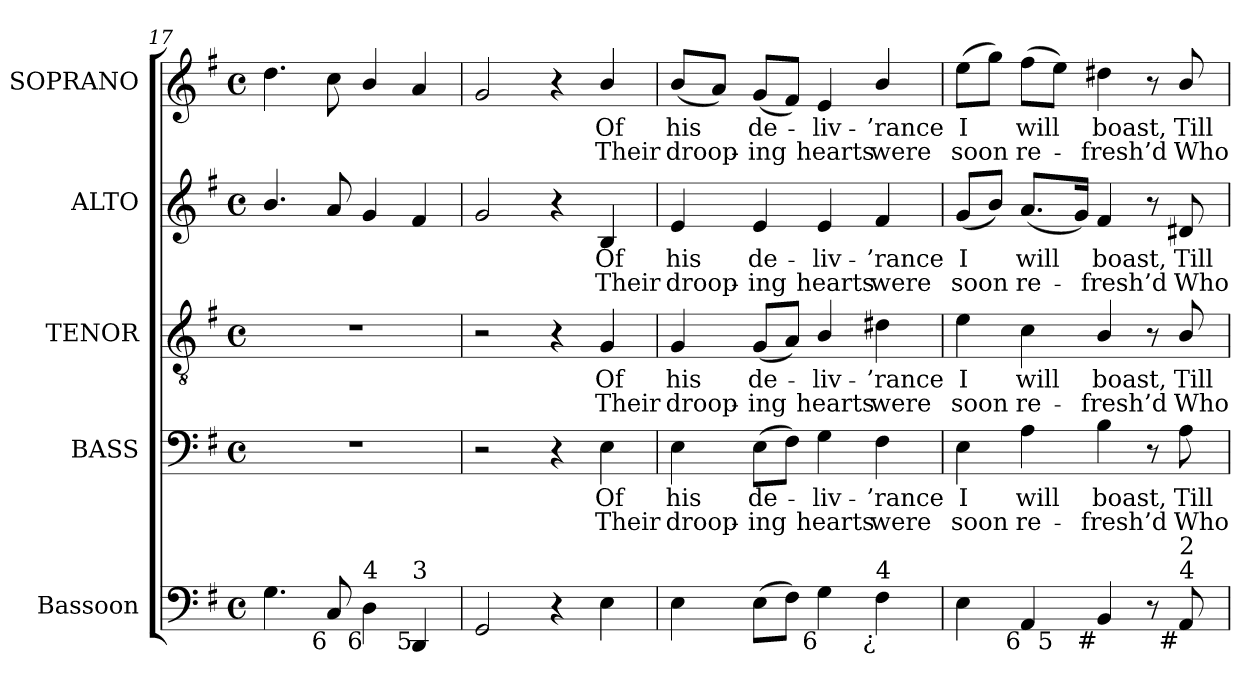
**kern	**kern	**text	**text	**kern	**text	**text	**kern	**text	**text	**kern	**text	**text
*part5	*part4	*part4	*part4	*part3	*part3	*part3	*part2	*part2	*part2	*part1	*part1	*part1
*staff5	*staff4	*staff4	*staff4	*staff3	*staff3	*staff3	*staff2	*staff2	*staff2	*staff1	*staff1	*staff1
*I"Bassoon	*I"BASS	*	*	*I"TENOR	*	*	*I"ALTO	*	*	*I"SOPRANO	*	*
*I'Bsn.	*I'B.	*	*	*I'T.	*	*	*I'A.	*	*	*I'S.	*	*
*clefF4	*clefF4	*	*	*clefGv2	*	*	*clefG2	*	*	*clefG2	*	*
*	*	*	*	*ITrd7c12	*	*	*	*	*	*	*	*
*k[f#]	*k[f#]	*	*	*k[f#]	*	*	*k[f#]	*	*	*k[f#]	*	*
*G:	*G:	*	*	*G:	*	*	*G:	*	*	*G:	*	*
*M4/4	*M4/4	*	*	*M4/4	*	*	*M4/4	*	*	*M4/4	*	*
*met(c)	*met(c)	*	*	*met(c)	*	*	*met(c)	*	*	*met(c)	*	*
=17	=17	=17	=17	=17	=17	=17	=17	=17	=17	=17	=17	=17
4.Gi\	1r	.	.	1r	.	.	4.bi/	.	.	4.ddi\	.	.
!LO:TX:b:rj:t=6	!	!	!	!	!	!	!	!	!	!	!	!
8Ci/	.	.	.	.	.	.	8ai/	.	.	8cci\	.	.
!LO:TX:b:rj:t=6	!	!	!	!	!	!	!	!	!	!	!	!
!LO:TX:t=4	!	!	!	!	!	!	!	!	!	!	!	!
4Di\	.	.	.	.	.	.	4gi/	.	.	4bi/	.	.
!LO:TX:b:rj:t=5	!	!	!	!	!	!	!	!	!	!	!	!
!LO:TX:t=3	!	!	!	!	!	!	!	!	!	!	!	!
4DDi/	.	.	.	.	.	.	4f#i/	.	.	4ai/	.	.
=18	=18	=18	=18	=18	=18	=18	=18	=18	=18	=18	=18	=18
2GGi/	2r	.	.	2r	.	.	2gi/	.	.	2gi/	.	.
4r	4r	.	.	4r	.	.	4r	.	.	4r	.	.
!	!	!LO:LY:b:color=#000000	!LO:LY:b:color=#000000	!	!	!	!	!	!	!	!	!
!	!	!	!	!	!LO:LY:b:color=#000000	!LO:LY:b:color=#000000	!	!	!	!	!	!
!	!	!	!	!	!	!	!	!LO:LY:b:color=#000000	!LO:LY:b:color=#000000	!	!	!
!	!	!	!	!	!	!	!	!	!	!	!LO:LY:b:color=#000000	!LO:LY:b:color=#000000
4Ei\	4Ei\	Of	Their	4GGi/	Of	Their	4Bi/	Of	Their	4bi/	Of	Their
!!LO:PB:g=z
=19	=19	=19	=19	=19	=19	=19	=19	=19	=19	=19	=19	=19
!	!	!LO:LY:b:color=#000000	!LO:LY:b:color=#000000	!	!	!	!	!	!	!	!	!
!	!	!	!	!	!LO:LY:b:color=#000000	!LO:LY:b:color=#000000	!	!	!	!	!	!
!	!	!	!	!	!	!	!	!LO:LY:b:color=#000000	!LO:LY:b:color=#000000	!	!	!
!	!	!	!	!	!	!	!	!	!	!	!LO:LY:b:color=#000000	!LO:LY:b:color=#000000
4Ei\	4Ei\	his	droop-	4GGi/	his	droop-	4ei/	his	droop-	(8bi/L	his	droop-
.	.	.	.	.	.	.	.	.	.	8ai/J)	.	.
!	!	!LO:LY:b:color=#000000	!LO:LY:b:color=#000000	!	!	!	!	!	!	!	!	!
!	!	!	!	!	!LO:LY:b:color=#000000	!LO:LY:b:color=#000000	!	!	!	!	!	!
!	!	!	!	!	!	!	!	!LO:LY:b:color=#000000	!LO:LY:b:color=#000000	!	!	!
!	!	!	!	!	!	!	!	!	!	!	!LO:LY:b:color=#000000	!LO:LY:b:color=#000000
(8Ei\L	(8Ei\L	de-	-ing	(8GGi/L	de-	-ing	4ei/	de-	-ing	(8gi/L	de-	-ing
8F#i\J)	8F#i\J)	.	.	8AAi/J)	.	.	.	.	.	8f#i/J)	.	.
!	!	!LO:LY:b:color=#000000	!LO:LY:b:color=#000000	!	!	!	!	!	!	!	!	!
!	!	!	!	!	!LO:LY:b:color=#000000	!LO:LY:b:color=#000000	!	!	!	!	!	!
!	!	!	!	!	!	!	!	!LO:LY:b:color=#000000	!LO:LY:b:color=#000000	!	!	!
!LO:TX:b:rj:t=6	!	!	!	!	!	!	!	!	!	!	!	!
!	!	!	!	!	!	!	!	!	!	!	!LO:LY:b:color=#000000	!LO:LY:b:color=#000000
4Gi\	4Gi\	-liv-	hearts	4BBi/	-liv-	hearts	4ei/	-liv-	hearts	4ei/	-liv-	hearts
!	!	!LO:LY:b:color=#000000	!LO:LY:b:color=#000000	!	!	!	!	!	!	!	!	!
!	!	!	!	!	!LO:LY:b:color=#000000	!LO:LY:b:color=#000000	!	!	!	!	!	!
!	!	!	!	!	!	!	!	!LO:LY:b:color=#000000	!LO:LY:b:color=#000000	!	!	!
!LO:TX:b:rj:t=¿	!	!	!	!	!	!	!	!	!	!	!	!
!LO:TX:t=4	!	!	!	!	!	!	!	!	!	!	!	!
!	!	!	!	!	!	!	!	!	!	!	!LO:LY:b:color=#000000	!LO:LY:b:color=#000000
4F#i\	4F#i\	-’rance	were	4D#Xi\	-’rance	were	4f#i/	-’rance	were	4bi/	-’rance	were
=20	=20	=20	=20	=20	=20	=20	=20	=20	=20	=20	=20	=20
!	!	!LO:LY:b:color=#000000	!LO:LY:b:color=#000000	!	!	!	!	!	!	!	!	!
!	!	!	!	!	!LO:LY:b:color=#000000	!LO:LY:b:color=#000000	!	!	!	!	!	!
!	!	!	!	!	!	!	!	!LO:LY:b:color=#000000	!LO:LY:b:color=#000000	!	!	!
!	!	!	!	!	!	!	!	!	!	!	!LO:LY:b:color=#000000	!LO:LY:b:color=#000000
*^	*	*	*	*	*	*	*	*	*	*	*	*
4Ei\	4.ryy	4Ei\	I	soon	4Ei\	I	soon	(8gi/L	I	soon	(8eei\L	I	soon
.	.	.	.	.	.	.	.	8bi/J)	.	.	8ggi\J)	.	.
!	!	!	!LO:LY:b:color=#000000	!LO:LY:b:color=#000000	!	!	!	!	!	!	!	!	!
!	!	!	!	!	!	!LO:LY:b:color=#000000	!LO:LY:b:color=#000000	!	!	!	!	!	!
!	!	!	!	!	!	!	!	!	!LO:LY:b:color=#000000	!LO:LY:b:color=#000000	!	!	!
!LO:TX:b:rj:t=6	!	!	!	!	!	!	!	!	!	!	!	!	!
!	!	!	!	!	!	!	!	!	!	!	!	!LO:LY:b:color=#000000	!LO:LY:b:color=#000000
4AAi/	.	4Ai\	will	re-	4Ci\	will	re-	(8.ai/L	will	re-	(8ff#i\L	will	re-
!	!LO:TX:b:rj:t=5	!	!	!	!	!	!	!	!	!	!	!	!
.	2ryy	.	.	.	.	.	.	.	.	.	8eei\J)	.	.
.	.	.	.	.	.	.	.	16gi/Jk)	.	.	.	.	.
!	!	!	!LO:LY:b:color=#000000	!LO:LY:b:color=#000000	!	!	!	!	!	!	!	!	!
!	!	!	!	!	!	!LO:LY:b:color=#000000	!LO:LY:b:color=#000000	!	!	!	!	!	!
!	!	!	!	!	!	!	!	!	!LO:LY:b:color=#000000	!LO:LY:b:color=#000000	!	!	!
!LO:TX:b:rj:t=#	!	!	!	!	!	!	!	!	!	!	!	!	!
!	!	!	!	!	!	!	!	!	!	!	!	!LO:LY:b:color=#000000	!LO:LY:b:color=#000000
4BBi/	.	4Bi\	boast,	-fresh’d	4BBi/	boast,	-fresh’d	4f#i/	boast,	-fresh’d	4dd#Xi\	boast,	-fresh’d
8r	.	8r	.	.	8r	.	.	8r	.	.	8r	.	.
!	!	!	!LO:LY:b:color=#000000	!LO:LY:b:color=#000000	!	!	!	!	!	!	!	!	!
!	!	!	!	!	!	!LO:LY:b:color=#000000	!LO:LY:b:color=#000000	!	!	!	!	!	!
!	!	!	!	!	!	!	!	!	!LO:LY:b:color=#000000	!LO:LY:b:color=#000000	!	!	!
!LO:TX:b:rj:t=#	!	!	!	!	!	!	!	!	!	!	!	!	!
!LO:TX:t=4	!	!	!	!	!	!	!	!	!	!	!	!	!
!LO:TX:t=2	!	!	!	!	!	!	!	!	!	!	!	!	!
!	!	!	!	!	!	!	!	!	!	!	!	!LO:LY:b:color=#000000	!LO:LY:b:color=#000000
8AAi/	8ryy	8Ai\	Till	Who	8BBi/	Till	Who	8d#Xi/	Till	Who	8bi/	Till	Who
*v	*v	*	*	*	*	*	*	*	*	*	*	*	*
=	=	=	=	=	=	=	=	=	=	=	=	=
*-	*-	*-	*-	*-	*-	*-	*-	*-	*-	*-	*-	*-
